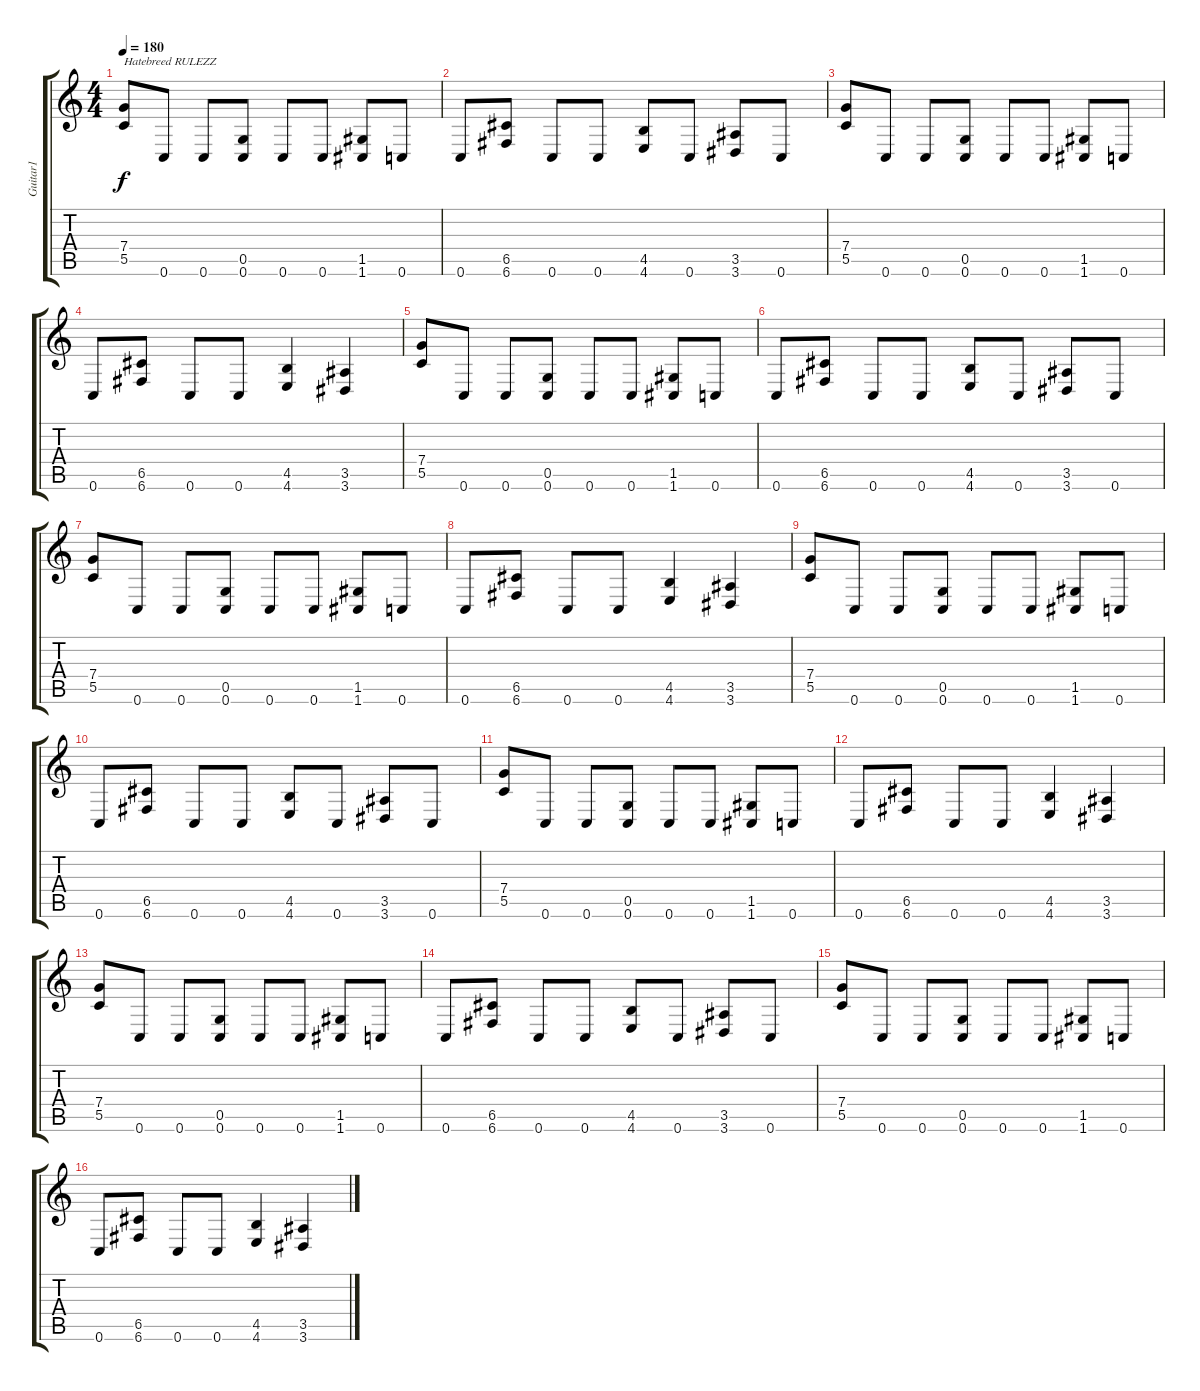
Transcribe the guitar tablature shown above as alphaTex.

\track ("Guitar1" "Guitar1") {instrument distortionguitar}
\staff {score tabs}
\tuning (D4 A3 F3 C3 G2 C2) {hide}
\ts (4 4)
\tempo 180
\clef g2
\ks c
(7.4 5.5).8{txt "Hatebreed RULEZZ" dy f instrument distortionguitar} 0.6.8 0.6.8 (0.5 0.6).8 0.6.8 0.6.8 (1.5 1.6).8 0.6.8 |
0.6.8 (6.5 6.6).8 0.6.8 0.6.8 (4.5 4.6).8 0.6.8 (3.5 3.6).8 0.6.8 |
(7.4 5.5).8 0.6.8 0.6.8 (0.5 0.6).8 0.6.8 0.6.8 (1.5 1.6).8 0.6.8 |
0.6.8 (6.5 6.6).8 0.6.8 0.6.8 (4.5 4.6).4 (3.5 3.6).4 |
(7.4 5.5).8 0.6.8 0.6.8 (0.5 0.6).8 0.6.8 0.6.8 (1.5 1.6).8 0.6.8 |
0.6.8 (6.5 6.6).8 0.6.8 0.6.8 (4.5 4.6).8 0.6.8 (3.5 3.6).8 0.6.8 |
(7.4 5.5).8 0.6.8 0.6.8 (0.5 0.6).8 0.6.8 0.6.8 (1.5 1.6).8 0.6.8 |
0.6.8 (6.5 6.6).8 0.6.8 0.6.8 (4.5 4.6).4 (3.5 3.6).4 |
(7.4 5.5).8 0.6.8 0.6.8 (0.5 0.6).8 0.6.8 0.6.8 (1.5 1.6).8 0.6.8 |
0.6.8 (6.5 6.6).8 0.6.8 0.6.8 (4.5 4.6).8 0.6.8 (3.5 3.6).8 0.6.8 |
(7.4 5.5).8 0.6.8 0.6.8 (0.5 0.6).8 0.6.8 0.6.8 (1.5 1.6).8 0.6.8 |
0.6.8 (6.5 6.6).8 0.6.8 0.6.8 (4.5 4.6).4 (3.5 3.6).4 |
(7.4 5.5).8 0.6.8 0.6.8 (0.5 0.6).8 0.6.8 0.6.8 (1.5 1.6).8 0.6.8 |
0.6.8 (6.5 6.6).8 0.6.8 0.6.8 (4.5 4.6).8 0.6.8 (3.5 3.6).8 0.6.8 |
(7.4 5.5).8 0.6.8 0.6.8 (0.5 0.6).8 0.6.8 0.6.8 (1.5 1.6).8 0.6.8 |
0.6.8 (6.5 6.6).8 0.6.8 0.6.8 (4.5 4.6).4 (3.5 3.6).4
